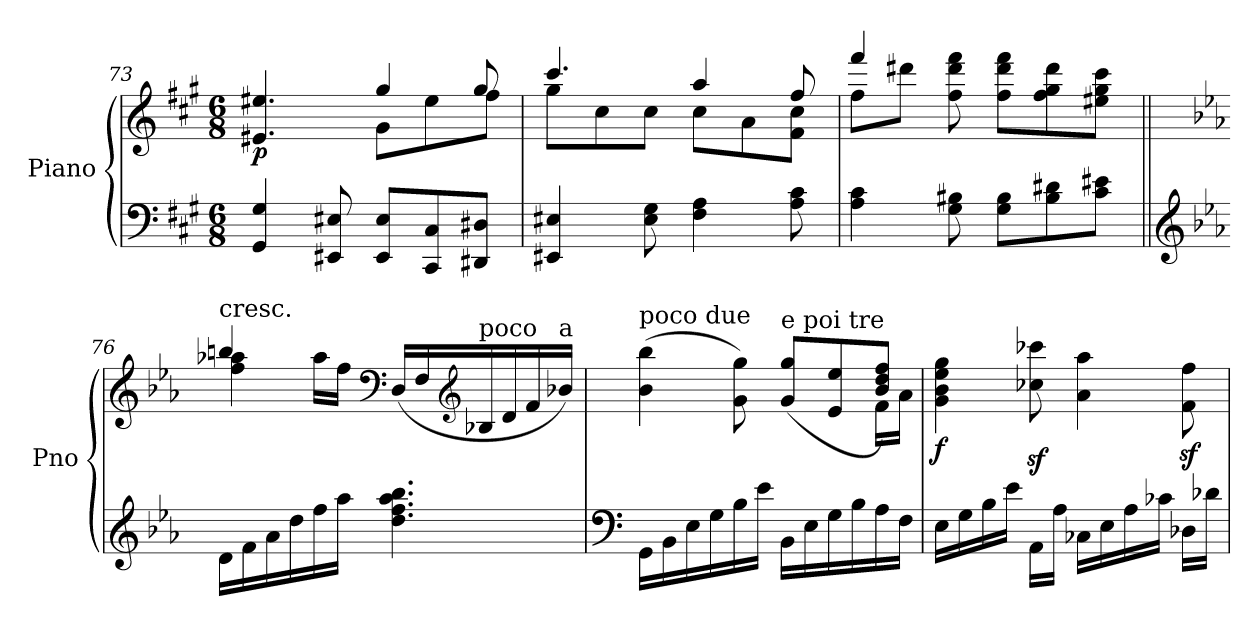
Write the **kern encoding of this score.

**kern	**kern	**dynam
*part1	*part1	*part1
*staff2	*staff1	*staff1/2
*I"Piano	*	*
*I'Pno	*	*
!!LO:LB:g=z
*clefF4	*clefG2	*
*k[f#c#g#]	*k[f#c#g#]	*
*A:	*A:	*
*M6/8	*M6/8	*
=73	=73	=73
*	*^	*
!	!	!	!LO:DY:b
4GG#/ 4G#/	4.e#X/ 4.ee#X/	4.ryy	p
8EE#X/ 8E#X/	.	.	.
8EE#/ 8E#/L	4gg#/	8g#\L	.
8CC#/ 8C#/	.	8ee#\	.
8DD#X/ 8D#X/J	8gg#/	8ff#\J	.
=74	=74	=74	=74
4EE#X/ 4E#X/	4.ccc#/	8gg#\L	.
.	.	8cc#\	.
8E#\ 8G#\	.	8cc#\J	.
4F#\ 4A\	4aa/	8cc#\L	.
.	.	8a\	.
8A\ 8c#\	8ff#/	8f#\ 8cc#\J	.
=75	=75	=75	=75
4A\ 4c#\	4fff#/	8ff#\L	.
.	.	8ddd#X\J	.
8G#\ 8B#X\	8ff#\ 8ddd#\ 8fff#\	2ryy	.
8G#\ 8B#\L	8ff#\ 8ddd#\ 8fff#\L	.	.
8B#\ 8d#X\	8ff#\ 8gg#\ 8ddd#\	.	.
8c#\ 8e#X\J	8ee#X\ 8gg#\ 8ccc#\J	.	.
!!LO:LB:g=z	!!
=76||	=76||	=76||	=76||
*clefG2	*	*	*
*k[b-e-a-]	*k[b-e-a-]	*	*
*E-:	*E-:	*	*
!	!LO:TX:a:t=cresc.	!	!
16d\LL	4bbn/	4ff\ 4aa-X\	.
16f\	.	.	.
16a-\	.	.	.
16dd\	.	.	.
16ff\	16aa-\LL	2ryy	.
16aa-\JJ	16ff\JJ	.	.
*	*clefF4	*	*
4.dd\ 4.ff\ 4.aa-\ 4.bb-\	(>16D/LL	.	.
.	16F/	.	.
*	*clefG2	*	*
!	!LO:TX:a:t=poco	!	!
.	16B-X/	.	.
.	16d/	.	.
.	16f/	.	.
!	!LO:TX:a:t=a	!	!
.	16b-X/JJ)	.	.
=77	=77	=77	=77
*clefF4	*	*	*
!	!LO:TX:a:t=poco due	!	!
16GG\LL	(<4b-\ 4bb-\	8ryy	.
16BB-\	.	.	.
*	*v	*v	*
16E-\	.	.
16G\	.	.
16B-\	8g\ 8gg\)	.
16e-\JJ	.	.
!	!LO:TX:a:t=e poi tre	!
16BB-\LL	(>8g/ 8gg/L	.
16E-\	.	.
16G\	8e-/ 8ee-/	.
16B-\	.	.
*	*^	*
16A-\	8b-/ 8dd/ 8ff/J)	16f\LL	.
16F\JJ	.	16a-\JJ	.
=78	=78	=78	=78
!	!LO:TX:a:t=corde	!	!
!	!	!	!LO:DY:b
*	*v	*v	*
16E-\LL	4g\ 4b-\ 4ee-\ 4gg\	f
16G\	.	.
16B-\	.	.
16e-\JJ	.	.
16AA-\LL	8cc-X\z< 8ccc-X\z<	.
16A-\JJ	.	.
16C-X\LL	4a-\ 4aa-\	.
16E-\	.	.
16A-\	.	.
16c-X\JJ	.	.
16D-X\LL	8f\z< 8ff\z<	.
16d-X\JJ	.	.
=	=	=
*-	*-	*-
